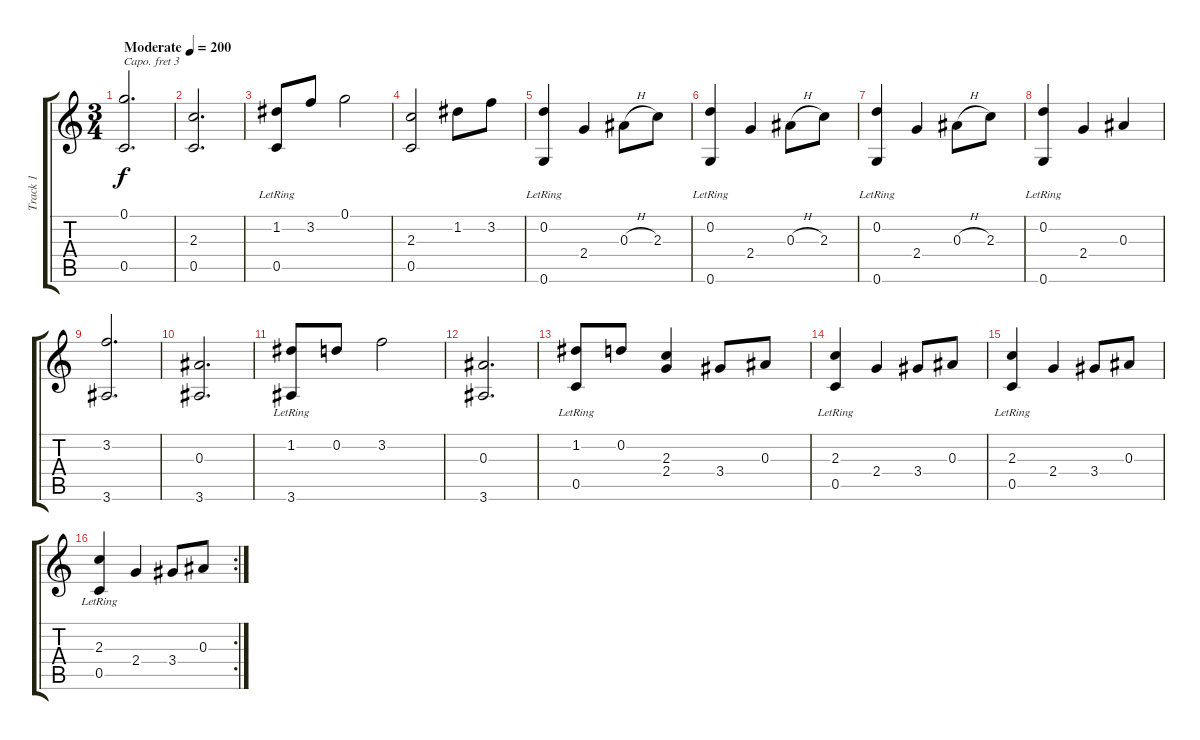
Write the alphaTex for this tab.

\track ("Track 1" "Track 1") {instrument acousticguitarsteel}
\staff {score tabs}
\capo 3
\tuning (E4 B3 G3 D3 A2 E2) {hide}
\ts (3 4)
\tempo (200 "Moderate")
\clef g2
\ks c
(0.1 0.5).2{d dy f instrument acousticguitarsteel} |
(2.3 0.5).2{d} |
(1.2 0.5{lr}).8 3.2.8 0.1.2 |
(2.3 0.5).2 1.2.8 3.2.8 |
(0.2{lr} 0.6{lr}).4 2.4.4 0.3{h}.8 2.3.8 |
(0.2{lr} 0.6{lr}).4 2.4.4 0.3{h}.8 2.3.8 |
(0.2{lr} 0.6{lr}).4 2.4.4 0.3{h}.8 2.3.8 |
(0.2 0.6{lr}).4 2.4.4 0.3.4 |
(3.2 3.6).2{d} |
(0.3 3.6).2{d} |
(1.2 3.6{lr}).8 0.2.8 3.2.2 |
(0.3 3.6).2{d} |
(1.2 0.5{lr}).8 0.2.8 (2.3 2.4).4 3.4.8 0.3.8 |
(2.3 0.5{lr}).4 2.4.4 3.4.8 0.3.8 |
(2.3 0.5{lr}).4 2.4.4 3.4.8 0.3.8 |
\rc 2
(2.3 0.5{lr}).4 2.4.4 3.4.8 0.3.8
